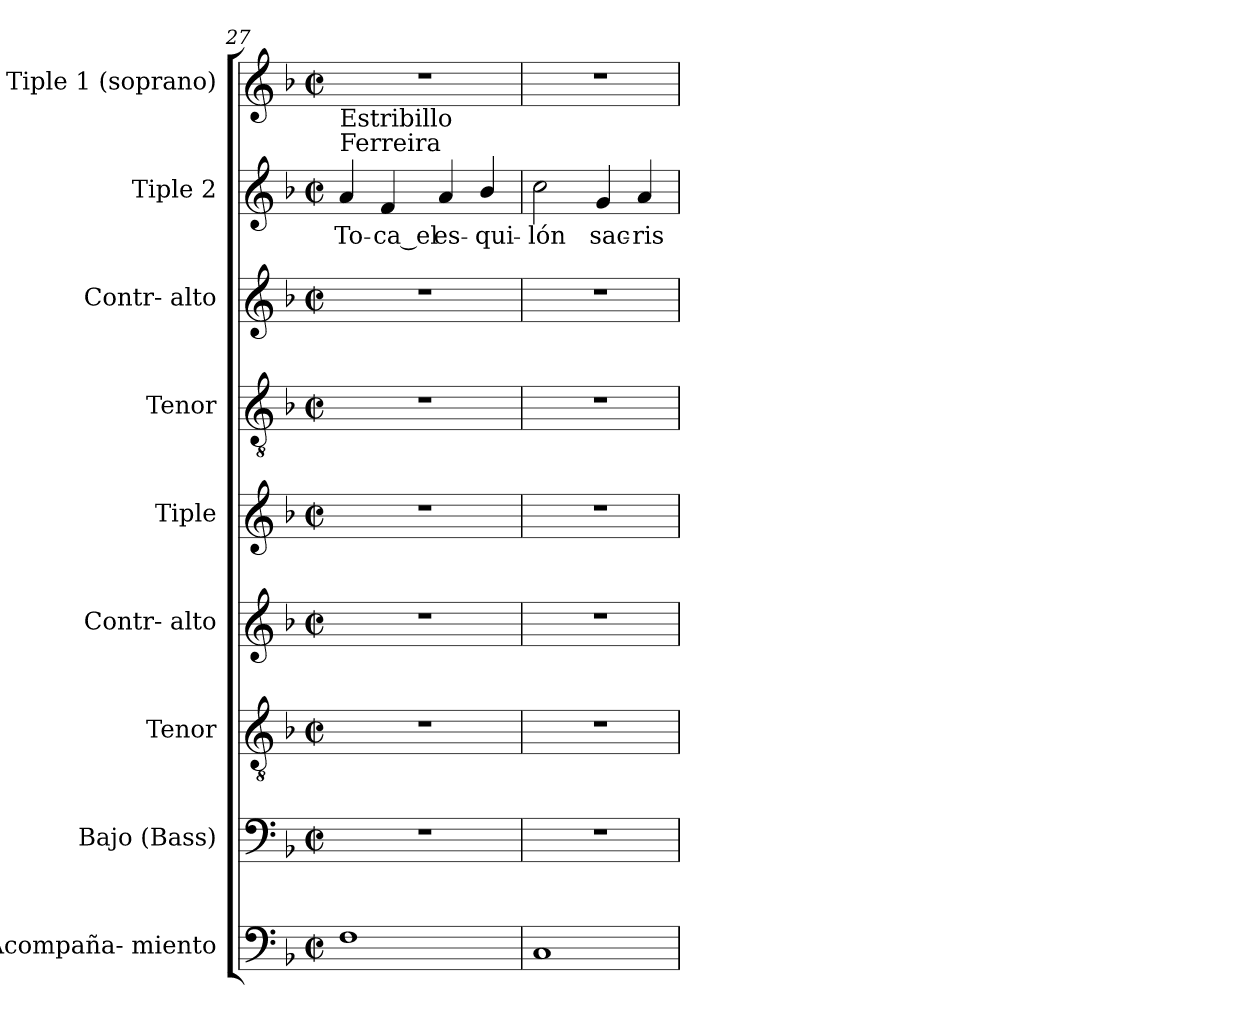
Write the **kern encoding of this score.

**kern	**kern	**kern	**kern	**kern	**kern	**kern	**kern	**text	**kern
*part9	*part8	*part7	*part6	*part5	*part4	*part3	*part2	*part2	*part1
*staff9	*staff8	*staff7	*staff6	*staff5	*staff4	*staff3	*staff2	*staff2	*staff1
*I"Acompaña- miento	*I"Bajo (Bass)	*I"Tenor	*I"Contr- alto	*I"Tiple	*I"Tenor	*I"Contr- alto	*I"Tiple 2	*	*I"Tiple 1 (soprano)
*I'Cont.	*I'B.	*I'T.	*I'A.	*	*I'T.	*I'A.	*	*	*I'S.
!!LO:LB:g=z
*clefF4	*clefF4	*clefGv2	*clefG2	*clefG2	*clefGv2	*clefG2	*clefG2	*	*clefG2
*	*	*ITrd7c12	*	*	*ITrd7c12	*	*	*	*
*k[b-]	*k[b-]	*k[b-]	*k[b-]	*k[b-]	*k[b-]	*k[b-]	*k[b-]	*	*k[b-]
*F:	*F:	*F:	*F:	*F:	*F:	*F:	*F:	*	*F:
*M2/2	*M2/2	*M2/2	*M2/2	*M2/2	*M2/2	*M2/2	*M2/2	*	*M2/2
*met(c|)	*met(c|)	*met(c|)	*met(c|)	*met(c|)	*met(c|)	*met(c|)	*met(c|)	*	*met(c|)
=27	=27	=27	=27	=27	=27	=27	=27	=27	=27
!	!	!	!	!	!	!	!LO:TX:a:t=Ferreira	!	!
!	!	!	!	!	!	!	!LO:TX:a:t=Estribillo	!	!
!	!	!	!	!	!	!	!	!LO:LY:b:color=#000000	!
1Fi	1r	1r	1r	1r	1r	1r	4ai/	To-	1r
!	!	!	!	!	!	!	!	!LO:LY:b:color=#000000	!
.	.	.	.	.	.	.	4fi/	-ca_el	.
!	!	!	!	!	!	!	!	!LO:LY:b:color=#000000	!
.	.	.	.	.	.	.	4ai/	es-	.
!	!	!	!	!	!	!	!	!LO:LY:b:color=#000000	!
.	.	.	.	.	.	.	4b-i/	-qui-	.
=28	=28	=28	=28	=28	=28	=28	=28	=28	=28
!	!	!	!	!	!	!	!	!LO:LY:b:color=#000000	!
1Ci	1r	1r	1r	1r	1r	1r	2cci\	-lón	1r
!	!	!	!	!	!	!	!	!LO:LY:b:color=#000000	!
.	.	.	.	.	.	.	4gi/	sac-	.
!	!	!	!	!	!	!	!	!LO:LY:b:color=#000000	!
.	.	.	.	.	.	.	4ai/	-ris-	.
=	=	=	=	=	=	=	=	=	=
*-	*-	*-	*-	*-	*-	*-	*-	*-	*-
